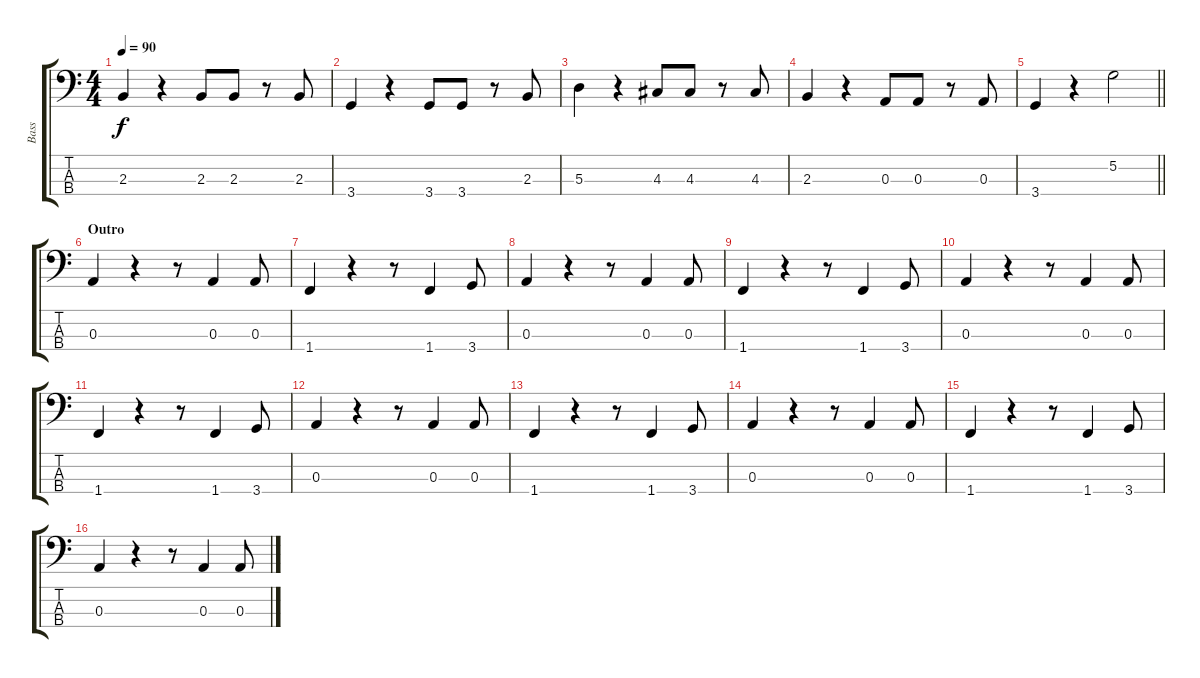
\track ("Bass" "Bass") {instrument electricbassfinger}
\staff {score tabs}
\tuning (G2 D2 A1 E1) {hide}
\ts (4 4)
\tempo 90
\clef f4
\ks c
2.3.4{dy f} r.4 2.3.8 2.3.8 r.8 2.3.8 |
3.4.4 r.4 3.4.8 3.4.8 r.8 2.3.8 |
5.3.4 r.4 4.3.8 4.3.8 r.8 4.3.8 |
2.3.4 r.4 0.3.8 0.3.8 r.8 0.3.8 |
\barLineRight lightlight
3.4.4 r.4 5.2.2 |
\section ("" "Outro")
0.3.4 r.4 r.8 0.3.4 0.3.8 |
1.4.4 r.4 r.8 1.4.4 3.4.8 |
0.3.4 r.4 r.8 0.3.4 0.3.8 |
1.4.4 r.4 r.8 1.4.4 3.4.8 |
0.3.4 r.4 r.8 0.3.4 0.3.8 |
1.4.4 r.4 r.8 1.4.4 3.4.8 |
0.3.4 r.4 r.8 0.3.4 0.3.8 |
1.4.4 r.4 r.8 1.4.4 3.4.8 |
0.3.4 r.4 r.8 0.3.4 0.3.8 |
1.4.4 r.4 r.8 1.4.4 3.4.8 |
0.3.4 r.4 r.8 0.3.4 0.3.8
